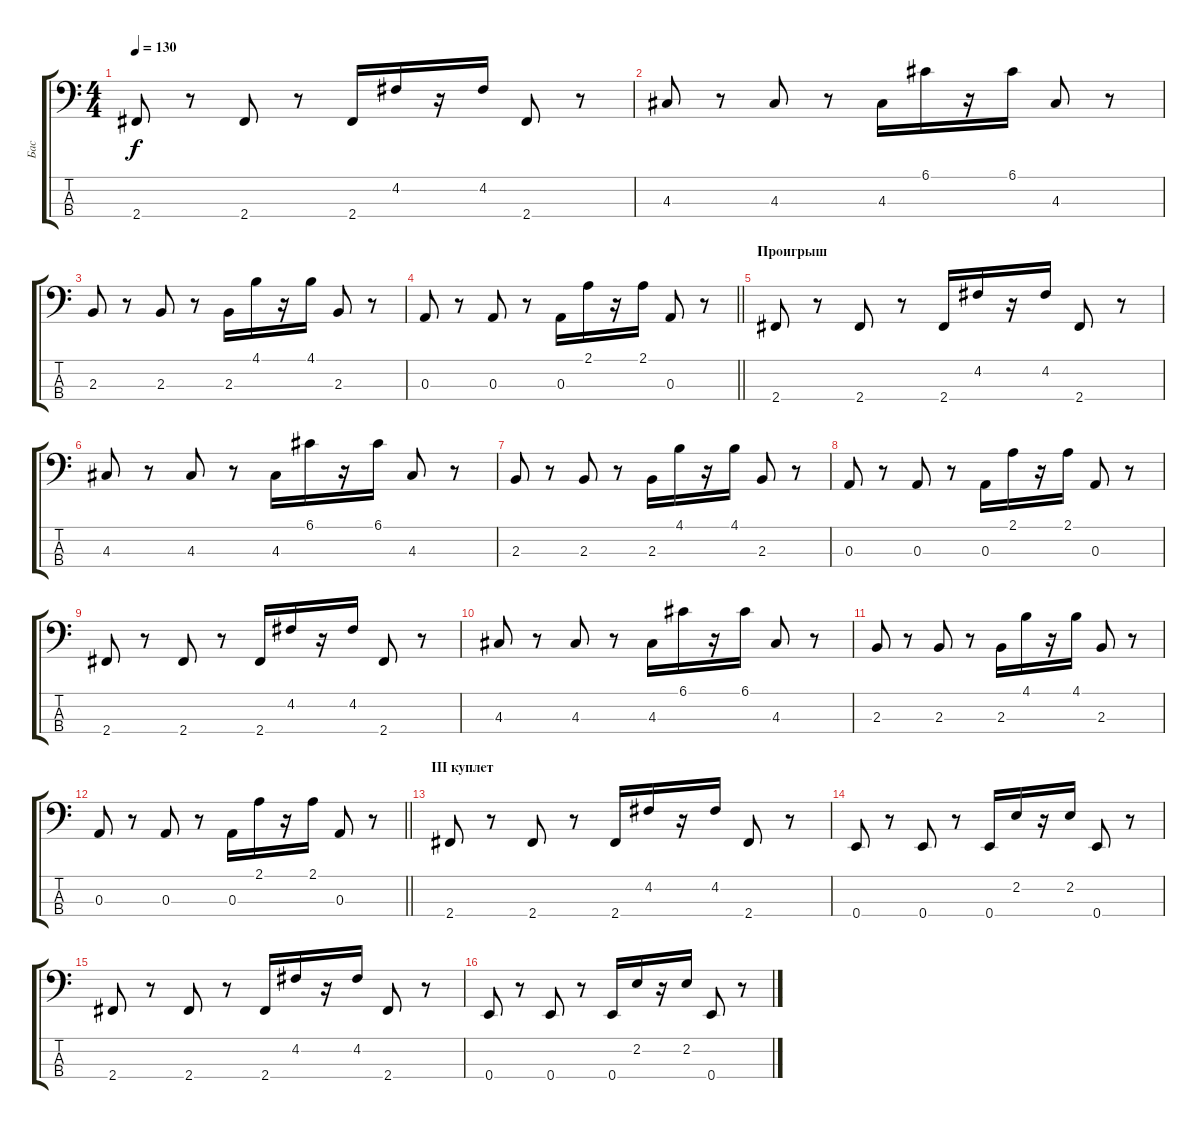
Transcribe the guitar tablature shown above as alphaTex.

\track ("Бас" "Бас") {instrument slapbass2}
\staff {score tabs}
\tuning (G2 D2 A1 E1) {hide}
\ts (4 4)
\tempo 130
\clef f4
\ks c
2.4.8{dy f} r.8 2.4.8 r.8 2.4.16 4.2.16 r.16 4.2.16 2.4.8 r.8 |
4.3.8 r.8 4.3.8 r.8 4.3.16 6.1.16 r.16 6.1.16 4.3.8 r.8 |
2.3.8 r.8 2.3.8 r.8 2.3.16 4.1.16 r.16 4.1.16 2.3.8 r.8 |
\barLineRight lightlight
0.3.8 r.8 0.3.8 r.8 0.3.16 2.1.16 r.16 2.1.16 0.3.8 r.8 |
\section ("" "Проигрыш")
2.4.8 r.8 2.4.8 r.8 2.4.16 4.2.16 r.16 4.2.16 2.4.8 r.8 |
4.3.8 r.8 4.3.8 r.8 4.3.16 6.1.16 r.16 6.1.16 4.3.8 r.8 |
2.3.8 r.8 2.3.8 r.8 2.3.16 4.1.16 r.16 4.1.16 2.3.8 r.8 |
0.3.8 r.8 0.3.8 r.8 0.3.16 2.1.16 r.16 2.1.16 0.3.8 r.8 |
2.4.8 r.8 2.4.8 r.8 2.4.16 4.2.16 r.16 4.2.16 2.4.8 r.8 |
4.3.8 r.8 4.3.8 r.8 4.3.16 6.1.16 r.16 6.1.16 4.3.8 r.8 |
2.3.8 r.8 2.3.8 r.8 2.3.16 4.1.16 r.16 4.1.16 2.3.8 r.8 |
\barLineRight lightlight
0.3.8 r.8 0.3.8 r.8 0.3.16 2.1.16 r.16 2.1.16 0.3.8 r.8 |
\section ("" "III куплет")
2.4.8 r.8 2.4.8 r.8 2.4.16 4.2.16 r.16 4.2.16 2.4.8 r.8 |
0.4.8 r.8 0.4.8 r.8 0.4.16 2.2.16 r.16 2.2.16 0.4.8 r.8 |
2.4.8 r.8 2.4.8 r.8 2.4.16 4.2.16 r.16 4.2.16 2.4.8 r.8 |
0.4.8 r.8 0.4.8 r.8 0.4.16 2.2.16 r.16 2.2.16 0.4.8 r.8
